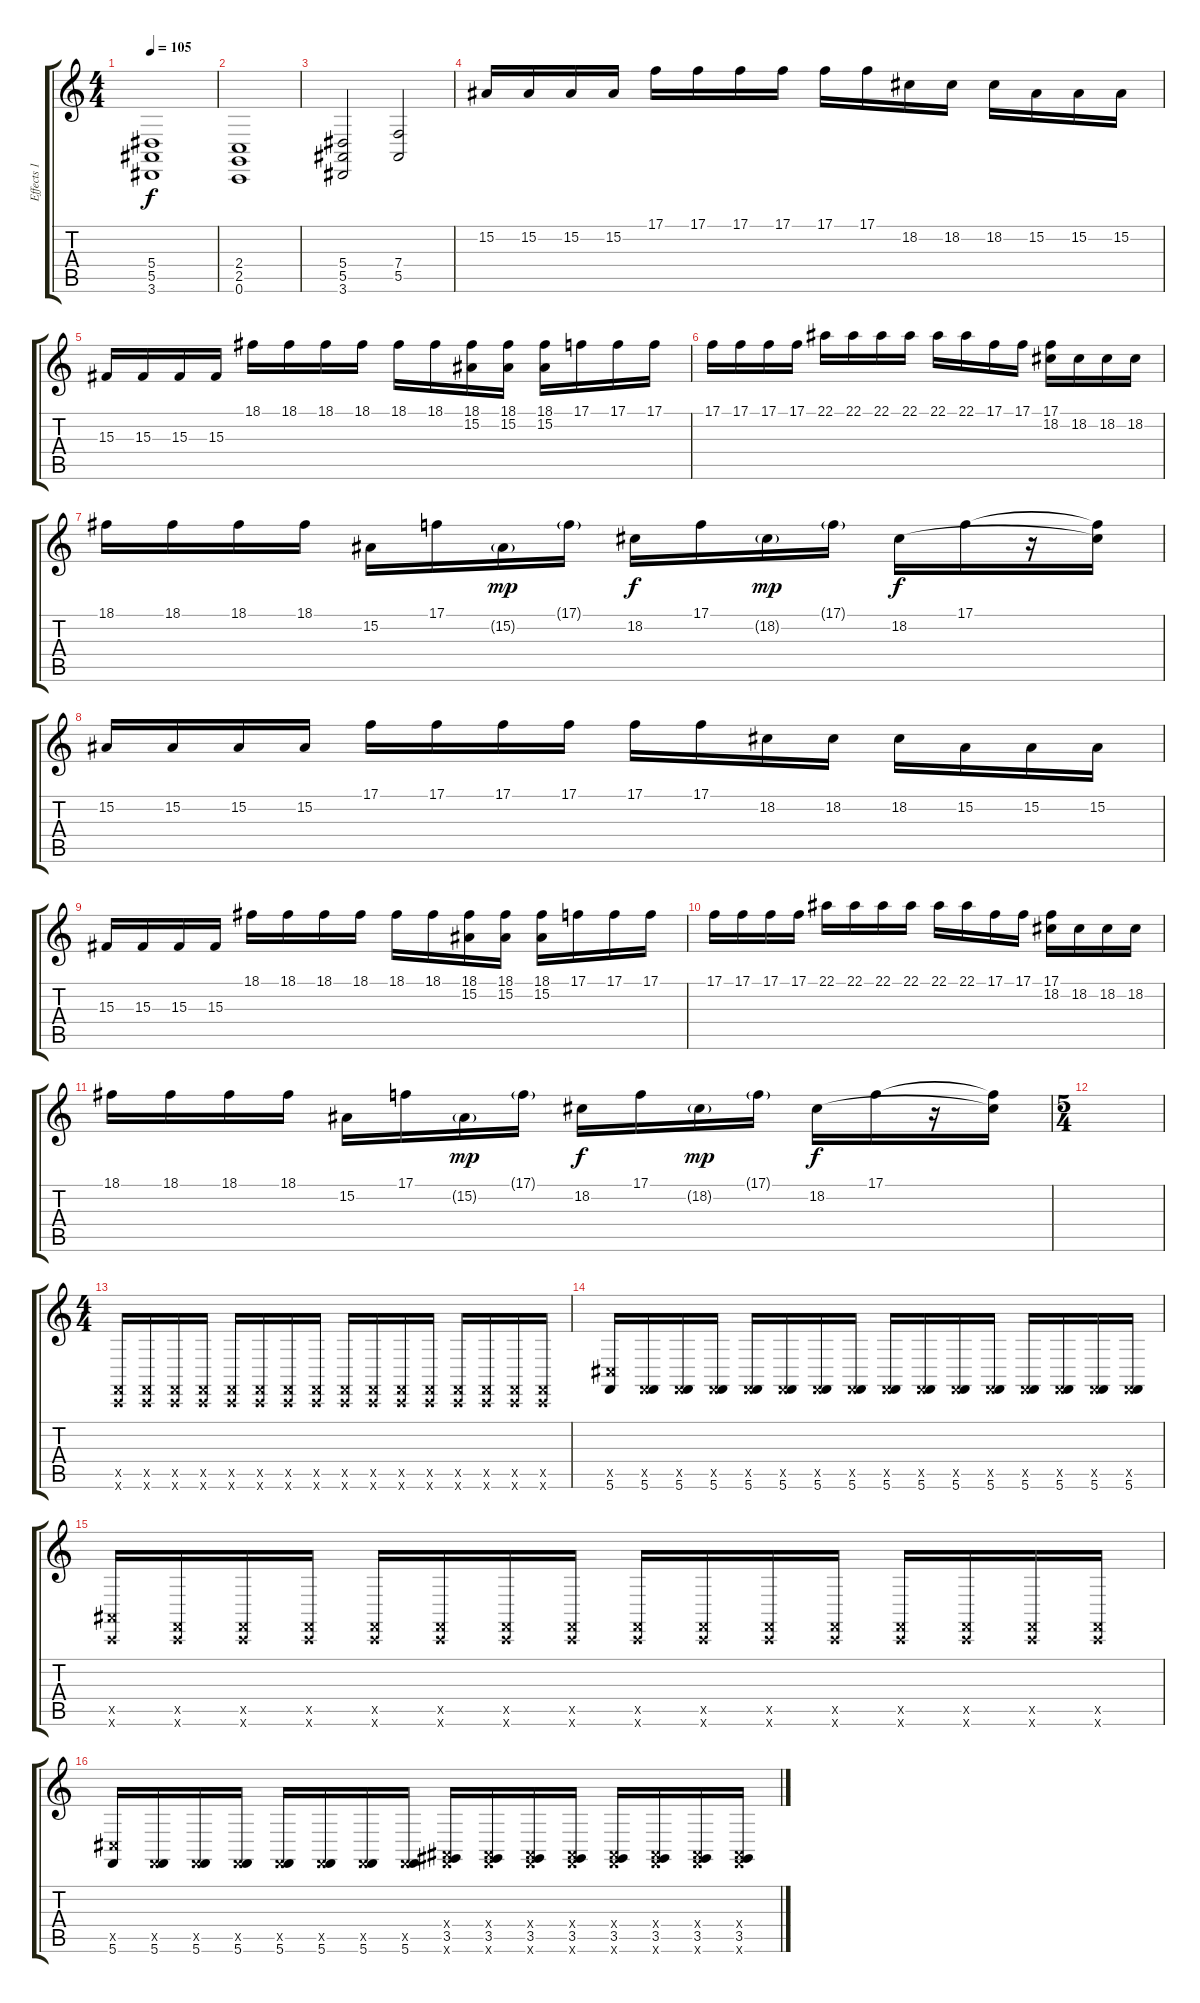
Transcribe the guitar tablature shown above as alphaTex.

\track ("Effects 1" "Effects 1") {instrument fx7echoes}
\staff {score tabs}
\tuning (C4 G3 Eb3 Bb2 F2 C2) {hide}
\ts (4 4)
\tempo 105
\clef g2
\ks c
(5.4 5.5 3.6).1{dy f} |
(2.4 2.5 0.6).1 |
(5.4 5.5 3.6).2 (7.4 5.5).2 |
15.2.16{volume 16 instrument pad3polysynth} 15.2.16 15.2.16 15.2.16 17.1.16 17.1.16 17.1.16 17.1.16 17.1.16 17.1.16 18.2.16 18.2.16 18.2.16 15.2.16 15.2.16 15.2.16 |
15.3.16 15.3.16 15.3.16 15.3.16 18.1.16 18.1.16 18.1.16 18.1.16 18.1.16 18.1.16 (18.1 15.2).16 (18.1 15.2).16 (18.1 15.2).16 17.1.16 17.1.16 17.1.16 |
17.1.16 17.1.16 17.1.16 17.1.16 22.1.16 22.1.16 22.1.16 22.1.16 22.1.16 22.1.16 17.1.16 17.1.16 (17.1 18.2).16 18.2.16 18.2.16 18.2.16 |
18.1.16 18.1.16 18.1.16 18.1.16 15.2.16 17.1.16 15.2{g}.16{dy mp} 17.1{g}.16 18.2.16{dy f} 17.1.16 18.2{g}.16{dy mp} 17.1{g}.16 18.2.16{dy f} 17.1.16 r.16 (17.1{t} 18.2{t}).16 |
15.2.16{volume 16 instrument pad3polysynth} 15.2.16 15.2.16 15.2.16 17.1.16 17.1.16 17.1.16 17.1.16 17.1.16 17.1.16 18.2.16 18.2.16 18.2.16 15.2.16 15.2.16 15.2.16 |
15.3.16 15.3.16 15.3.16 15.3.16 18.1.16 18.1.16 18.1.16 18.1.16 18.1.16 18.1.16 (18.1 15.2).16 (18.1 15.2).16 (18.1 15.2).16 17.1.16 17.1.16 17.1.16 |
17.1.16 17.1.16 17.1.16 17.1.16 22.1.16 22.1.16 22.1.16 22.1.16 22.1.16 22.1.16 17.1.16 17.1.16 (17.1 18.2).16 18.2.16 18.2.16 18.2.16 |
18.1.16 18.1.16 18.1.16 18.1.16 15.2.16 17.1.16 15.2{g}.16{dy mp} 17.1{g}.16 18.2.16{dy f} 17.1.16 18.2{g}.16{dy mp} 17.1{g}.16 18.2.16{dy f} 17.1.16 r.16 (17.1{t} 18.2{t}).16 |
\ts (5 4)
|
\ts (4 4)
(0.5{x} 0.6{x}).16{volume 11 instrument lead1square} (0.5{x} 0.6{x}).16 (0.5{x} 0.6{x}).16 (0.5{x} 0.6{x}).16 (0.5{x} 0.6{x}).16 (0.5{x} 0.6{x}).16 (0.5{x} 0.6{x}).16 (0.5{x} 0.6{x}).16 (0.5{x} 0.6{x}).16 (0.5{x} 0.6{x}).16 (0.5{x} 0.6{x}).16 (0.5{x} 0.6{x}).16 (0.5{x} 0.6{x}).16 (0.5{x} 0.6{x}).16 (0.5{x} 0.6{x}).16 (0.5{x} 0.6{x}).16 |
(8.5{x} 5.6).16 (0.5{x} 5.6).16 (0.5{x} 5.6).16 (0.5{x} 5.6).16 (0.5{x} 5.6).16 (0.5{x} 5.6).16 (0.5{x} 5.6).16 (0.5{x} 5.6).16 (0.5{x} 5.6).16 (0.5{x} 5.6).16 (0.5{x} 5.6).16 (0.5{x} 5.6).16 (0.5{x} 5.6).16 (0.5{x} 5.6).16 (0.5{x} 5.6).16 (0.5{x} 5.6).16 |
(5.5{x} 0.6{x}).16 (0.5{x} 0.6{x}).16 (0.5{x} 0.6{x}).16 (0.5{x} 0.6{x}).16 (0.5{x} 0.6{x}).16 (0.5{x} 0.6{x}).16 (0.5{x} 0.6{x}).16 (0.5{x} 0.6{x}).16 (0.5{x} 0.6{x}).16 (0.5{x} 0.6{x}).16 (0.5{x} 0.6{x}).16 (0.5{x} 0.6{x}).16 (0.5{x} 0.6{x}).16 (0.5{x} 0.6{x}).16 (0.5{x} 0.6{x}).16 (0.5{x} 0.6{x}).16 |
(8.5{x} 5.6).16 (0.5{x} 5.6).16 (0.5{x} 5.6).16 (0.5{x} 5.6).16 (0.5{x} 5.6).16 (0.5{x} 5.6).16 (0.5{x} 5.6).16 (0.5{x} 5.6).16 (0.4{x} 3.5 5.6{x}).16 (0.4{x} 3.5 5.6{x}).16 (0.4{x} 3.5 5.6{x}).16 (0.4{x} 3.5 5.6{x}).16 (0.4{x} 3.5 5.6{x}).16 (0.4{x} 3.5 5.6{x}).16 (0.4{x} 3.5 5.6{x}).16 (0.4{x} 3.5 5.6{x}).16
